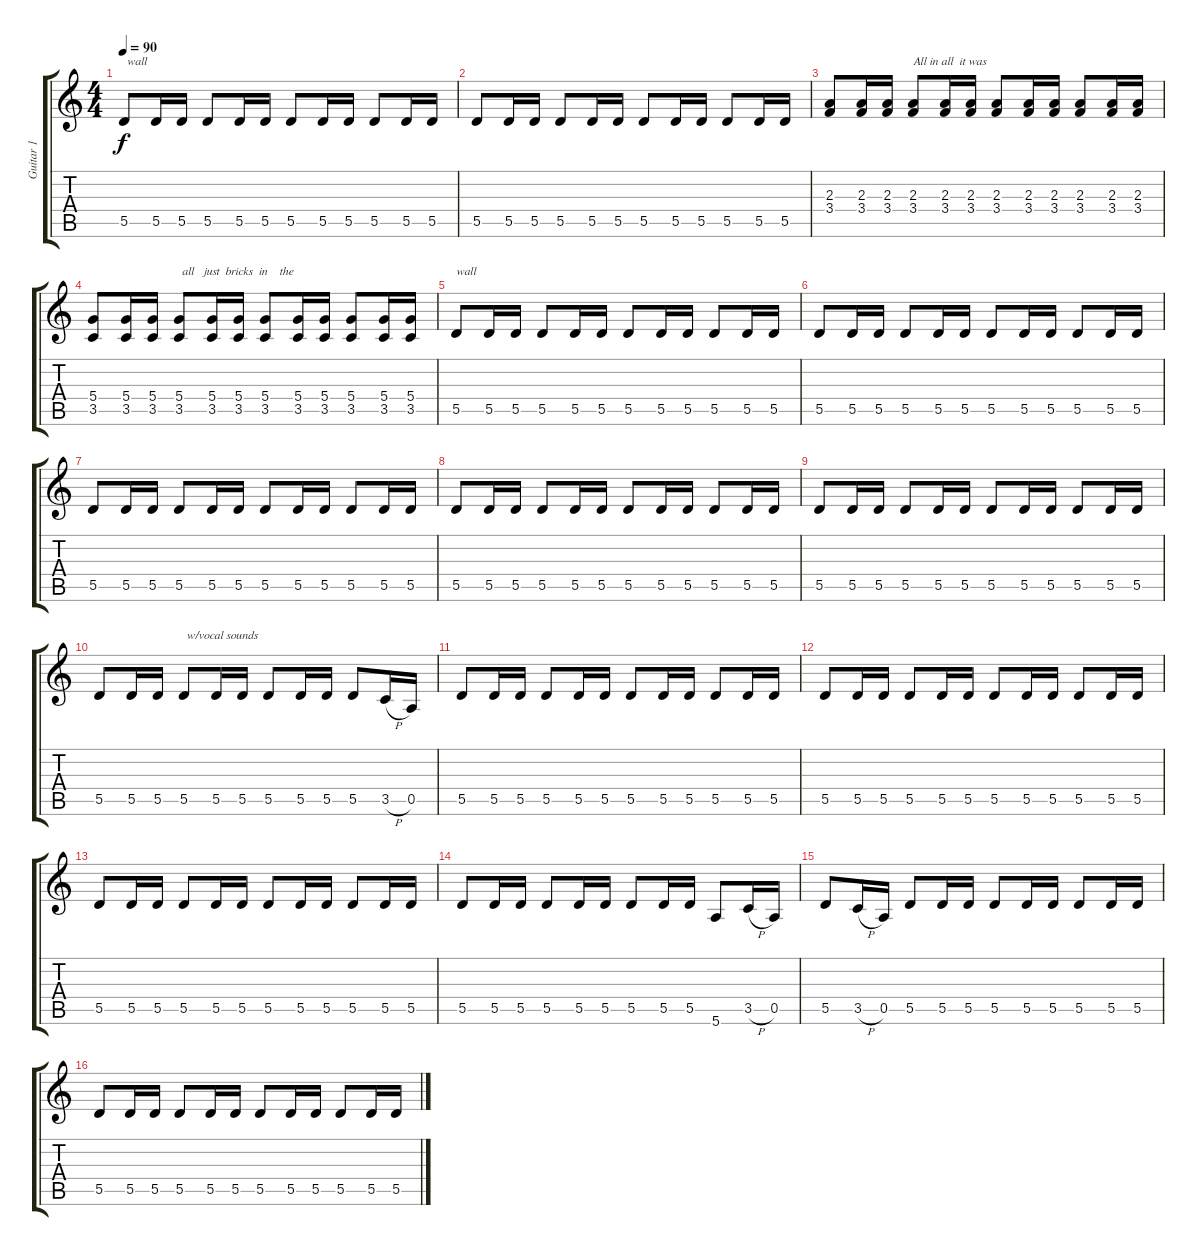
\track ("Guitar 1" "Guitar 1") {instrument electricguitarmuted}
\staff {score tabs}
\tuning (E4 B3 G3 D3 A2 E2) {hide}
\ts (4 4)
\tempo 90
\clef g2
\ks c
5.5.8{txt " wall" dy f} 5.5.16 5.5.16 5.5.8 5.5.16 5.5.16 5.5.8 5.5.16 5.5.16 5.5.8 5.5.16 5.5.16 |
5.5.8 5.5.16 5.5.16 5.5.8 5.5.16 5.5.16 5.5.8 5.5.16 5.5.16 5.5.8 5.5.16 5.5.16 |
(2.3 3.4).8 (2.3 3.4).16 (2.3 3.4).16 (2.3 3.4).8{txt "All in all  it was  "} (2.3 3.4).16 (2.3 3.4).16 (2.3 3.4).8 (2.3 3.4).16 (2.3 3.4).16 (2.3 3.4).8 (2.3 3.4).16 (2.3 3.4).16 |
(5.4 3.5).8 (5.4 3.5).16 (5.4 3.5).16 (5.4 3.5).8{txt " all   just  bricks  in    the"} (5.4 3.5).16 (5.4 3.5).16 (5.4 3.5).8 (5.4 3.5).16 (5.4 3.5).16 (5.4 3.5).8 (5.4 3.5).16 (5.4 3.5).16 |
5.5.8{txt "wall"} 5.5.16 5.5.16 5.5.8 5.5.16 5.5.16 5.5.8 5.5.16 5.5.16 5.5.8 5.5.16 5.5.16 |
5.5.8 5.5.16 5.5.16 5.5.8 5.5.16 5.5.16 5.5.8 5.5.16 5.5.16 5.5.8 5.5.16 5.5.16 |
5.5.8 5.5.16 5.5.16 5.5.8 5.5.16 5.5.16 5.5.8 5.5.16 5.5.16 5.5.8 5.5.16 5.5.16 |
5.5.8 5.5.16 5.5.16 5.5.8 5.5.16 5.5.16 5.5.8 5.5.16 5.5.16 5.5.8 5.5.16 5.5.16 |
5.5.8 5.5.16 5.5.16 5.5.8 5.5.16 5.5.16 5.5.8 5.5.16 5.5.16 5.5.8 5.5.16 5.5.16 |
5.5.8 5.5.16 5.5.16 5.5.8{txt " w/vocal sounds"} 5.5.16 5.5.16 5.5.8 5.5.16 5.5.16 5.5.8 3.5{h}.16 0.5.16 |
5.5.8 5.5.16 5.5.16 5.5.8 5.5.16 5.5.16 5.5.8 5.5.16 5.5.16 5.5.8 5.5.16 5.5.16 |
5.5.8 5.5.16 5.5.16 5.5.8 5.5.16 5.5.16 5.5.8 5.5.16 5.5.16 5.5.8 5.5.16 5.5.16 |
5.5.8 5.5.16 5.5.16 5.5.8 5.5.16 5.5.16 5.5.8 5.5.16 5.5.16 5.5.8 5.5.16 5.5.16 |
5.5.8 5.5.16 5.5.16 5.5.8 5.5.16 5.5.16 5.5.8 5.5.16 5.5.16 5.6.8 3.5{h}.16 0.5.16 |
5.5.8 3.5{h}.16 0.5.16 5.5.8 5.5.16 5.5.16 5.5.8 5.5.16 5.5.16 5.5.8 5.5.16 5.5.16 |
5.5.8 5.5.16 5.5.16 5.5.8 5.5.16 5.5.16 5.5.8 5.5.16 5.5.16 5.5.8 5.5.16 5.5.16
